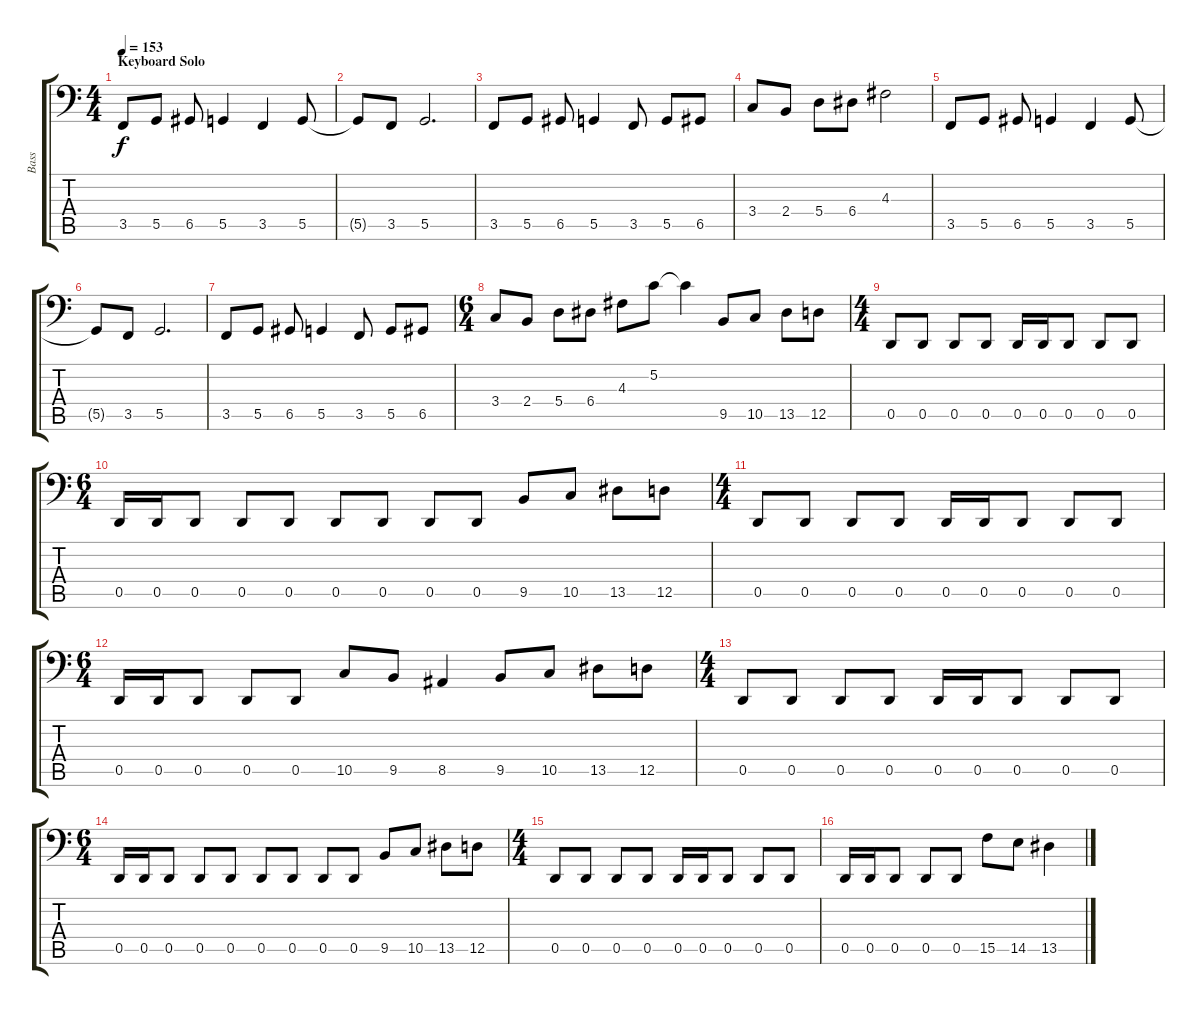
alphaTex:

\track ("Bass" "Bass") {instrument electricbassfinger}
\staff {score tabs}
\tuning (C3 G2 D2 A1 D1 A0) {hide}
\ts (4 4)
\section ("" "Keyboard Solo")
\tempo 153
\clef f4
\ks c
3.5.8{dy f} 5.5.8 6.5.8 5.5.4 3.5.4 5.5.8 |
5.5{t}.8 3.5.8 5.5.2{d} |
3.5.8 5.5.8 6.5.8 5.5.4 3.5.8 5.5.8 6.5.8 |
3.4.8 2.4.8 5.4.8 6.4.8 4.3.2 |
3.5.8 5.5.8 6.5.8 5.5.4 3.5.4 5.5.8 |
5.5{t}.8 3.5.8 5.5.2{d} |
3.5.8 5.5.8 6.5.8 5.5.4 3.5.8 5.5.8 6.5.8 |
\ts (6 4)
3.4.8 2.4.8 5.4.8 6.4.8 4.3.8 5.2.8 5.2{t}.4 9.5.8 10.5.8 13.5.8 12.5.8 |
\ts (4 4)
0.5.8 0.5.8 0.5.8 0.5.8 0.5.16 0.5.16 0.5.8 0.5.8 0.5.8 |
\ts (6 4)
0.5.16 0.5.16 0.5.8 0.5.8 0.5.8 0.5.8 0.5.8 0.5.8 0.5.8 9.5.8 10.5.8 13.5.8 12.5.8 |
\ts (4 4)
0.5.8 0.5.8 0.5.8 0.5.8 0.5.16 0.5.16 0.5.8 0.5.8 0.5.8 |
\ts (6 4)
0.5.16 0.5.16 0.5.8 0.5.8 0.5.8 10.5.8 9.5.8 8.5.4 9.5.8 10.5.8 13.5.8 12.5.8 |
\ts (4 4)
0.5.8 0.5.8 0.5.8 0.5.8 0.5.16 0.5.16 0.5.8 0.5.8 0.5.8 |
\ts (6 4)
0.5.16 0.5.16 0.5.8 0.5.8 0.5.8 0.5.8 0.5.8 0.5.8 0.5.8 9.5.8 10.5.8 13.5.8 12.5.8 |
\ts (4 4)
0.5.8 0.5.8 0.5.8 0.5.8 0.5.16 0.5.16 0.5.8 0.5.8 0.5.8 |
0.5.16 0.5.16 0.5.8 0.5.8 0.5.8 15.5.8 14.5.8 13.5.4
